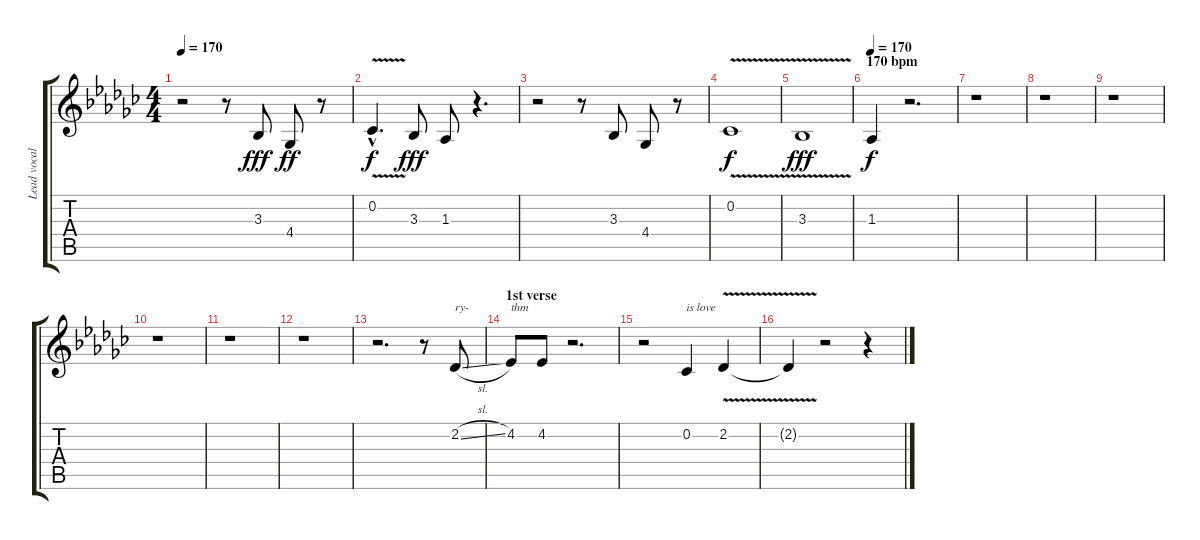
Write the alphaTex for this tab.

\track ("Lead vocals" "Lead vocal") {instrument tangoaccordion}
\staff {score tabs}
\tuning (E4 B3 G3 D3 A2 E2) {hide}
\ts (4 4)
\tempo 170
\clef g2
\ks ebminor
r.2{dy f} r.8 3.3.8{dy fff} 4.4.8{dy ff} r.8 |
0.2{v hac}.4{d dy f} 3.3.8{dy fff} 1.3.8 r.4{d} |
r.2 r.8 3.3.8 4.4.8 r.8 |
0.2{v}.1{dy f} |
3.3{v}.1{dy fff} |
\section ("" "170 bpm")
\tempo 170
1.3.4{dy f} r.2{d} |
r.1 |
r.1 |
r.1 |
r.1 |
r.1 |
r.1 |
r.2{d} r.8 2.2{sl}.8{txt "ry-"} |
\section ("" "1st verse")
4.2.8{txt "thm"} 4.2.8 r.2{d} |
r.2 0.2.4{txt "is love"} 2.2{v}.4 |
2.2{t}.4 r.2 r.4
